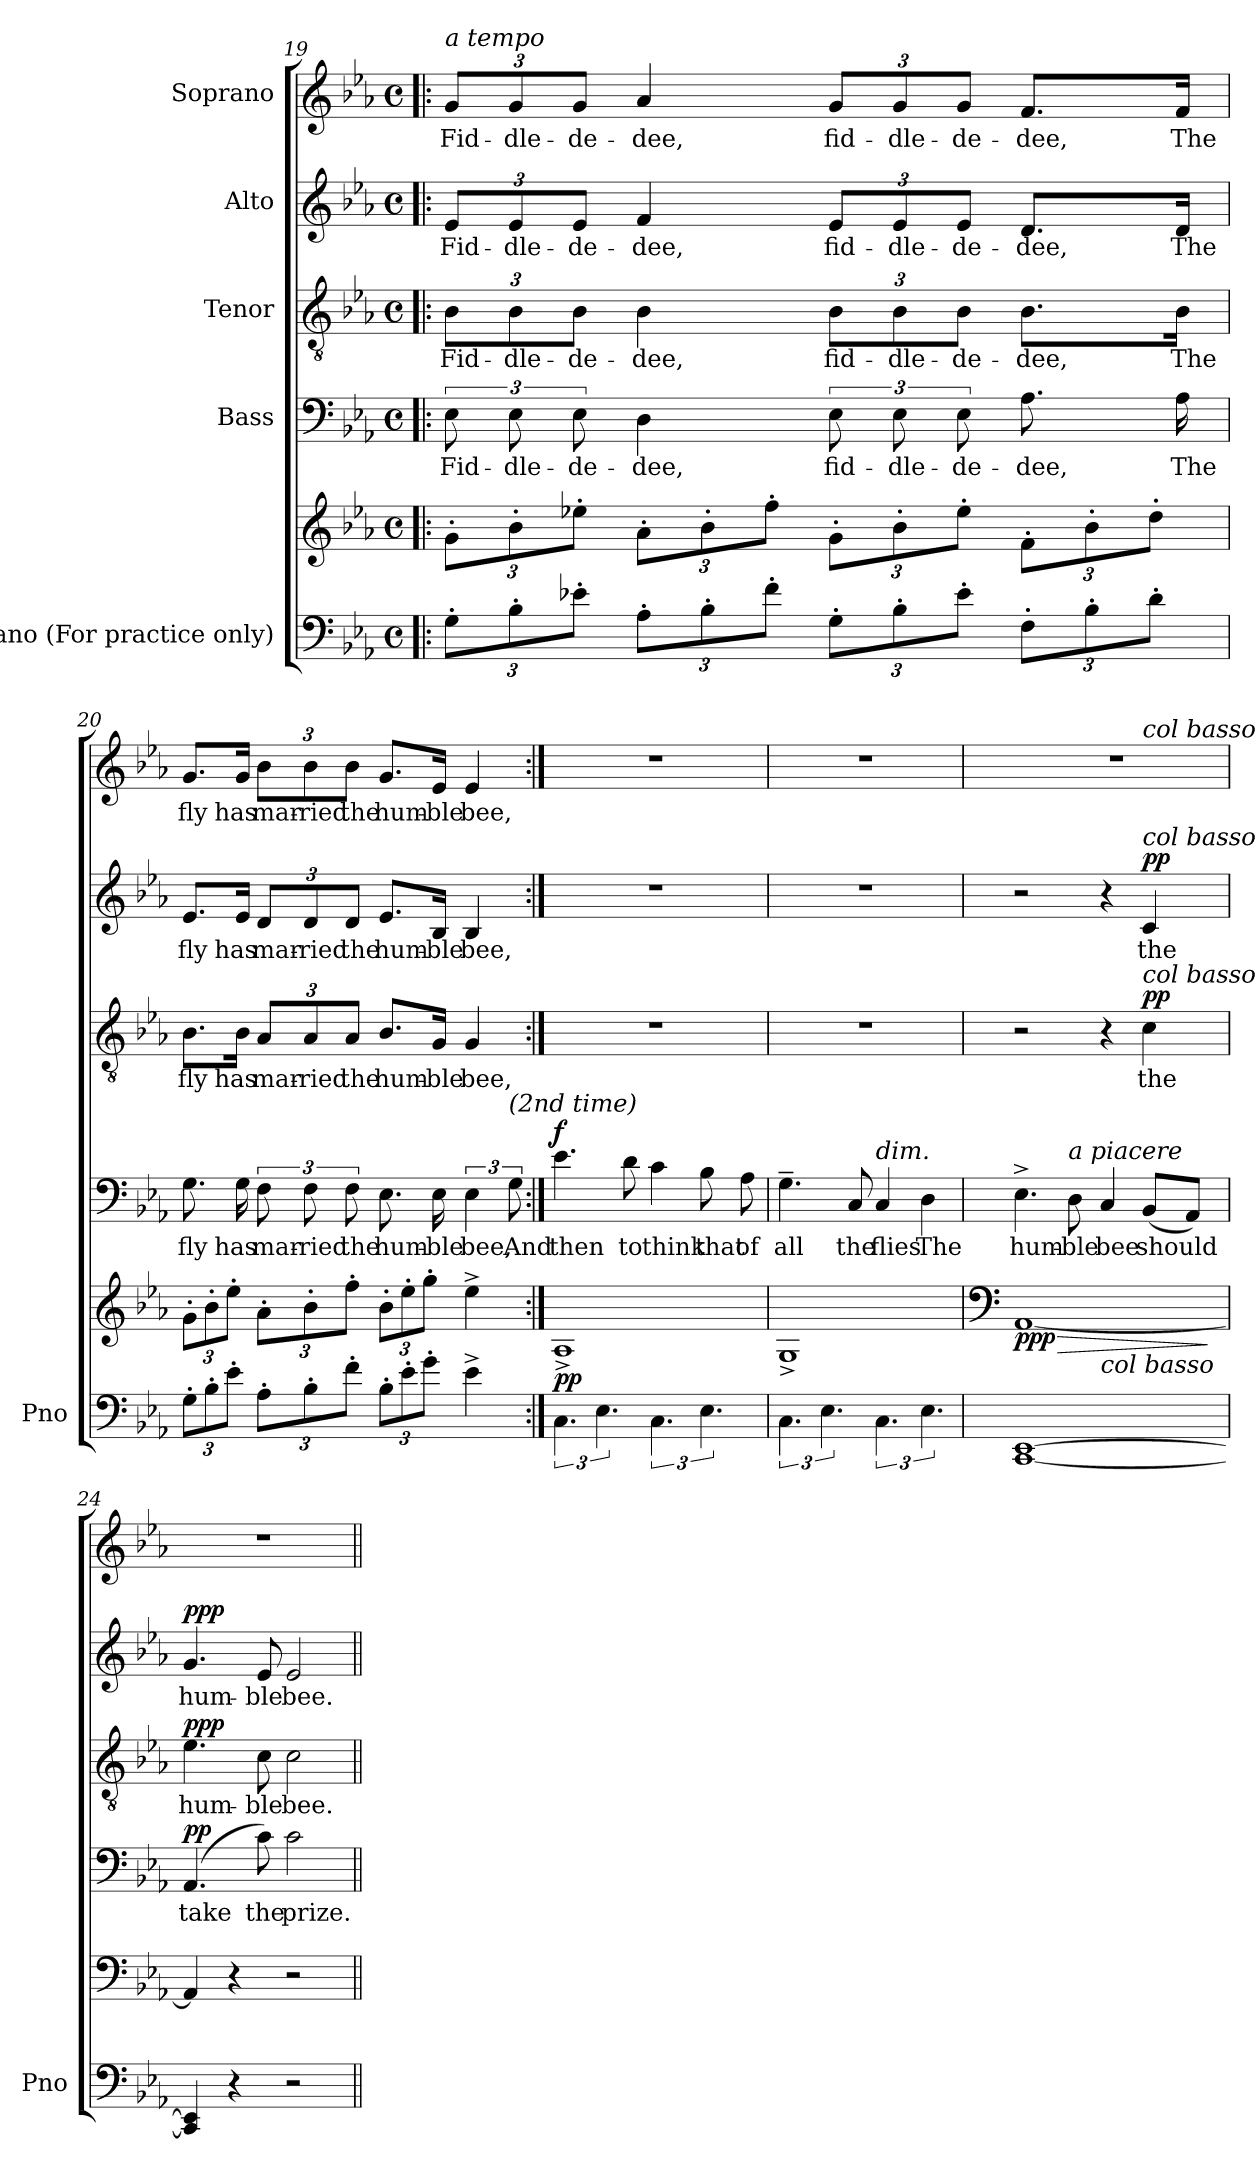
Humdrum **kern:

**kern	**kern	**dynam	**kern	**text	**dynam	**kern	**text	**dynam	**kern	**text	**dynam	**kern	**text	**dynam
*part5	*part5	*part5	*part4	*part4	*part4	*part3	*part3	*part3	*part2	*part2	*part2	*part1	*part1	*part1
*staff6	*staff5	*staff5/6	*staff4	*staff4	*staff4	*staff3	*staff3	*staff3	*staff2	*staff2	*staff2	*staff1	*staff1	*staff1
*I"Piano (For practice only)	*	*	*I"Bass	*	*	*I"Tenor	*	*	*I"Alto	*	*	*I"Soprano	*	*
*I'Pno	*	*	*	*	*	*	*	*	*	*	*	*	*	*
!!LO:PB:g=z
*clefF4	*clefG2	*	*clefF4	*	*	*clefGv2	*	*	*clefG2	*	*	*clefG2	*	*
*k[b-e-a-]	*k[b-e-a-]	*	*k[b-e-a-]	*	*	*k[b-e-a-]	*	*	*k[b-e-a-]	*	*	*k[b-e-a-]	*	*
*M4/4	*M4/4	*	*M4/4	*	*	*M4/4	*	*	*M4/4	*	*	*M4/4	*	*
*met(c)	*met(c)	*	*met(c)	*	*	*met(c)	*	*	*met(c)	*	*	*met(c)	*	*
*MM160	*MM160	*	*MM160	*	*	*MM160	*	*	*MM160	*	*	*MM160	*	*
*Xbrackettup	*Xbrackettup	*	*	*	*	*	*	*	*	*	*	*	*	*
=19!|:	=19!|:	=19!|:	=19!|:	=19!|:	=19!|:	=19!|:	=19!|:	=19!|:	=19!|:	=19!|:	=19!|:	=19!|:	=19!|:	=19!|:
!	!	!	!	!	!	!	!	!	!	!	!	!LO:TX:a:i:t=a tempo	!	!
!	!	!LO:DY:b	!	!LO:LY:b	!	!	!LO:LY:b	!	!	!LO:LY:b	!	!	!LO:LY:b	!
!	!	!LO:DY:n=1:b	!	!	!	!	!	!	!	!	!	!	!	!
!	!	!LO:DY:n=2:b	!	!	!LO:DY:a	!	!	!	!	!	!	!	!	!
!	!	!	!	!	!LO:DY:n=1:a	!	!	!	!	!	!	!	!	!
!	!	!	!	!	!LO:DY:n=2:a	!	!	!	!	!	!	!	!	!
!	!	!	!	!	!LO:DY:n=3:a	!	!	!LO:DY:a	!	!	!	!	!	!
!	!	!	!	!	!	!	!	!LO:DY:n=1:a	!	!	!	!	!	!
!	!	!	!	!	!	!	!	!LO:DY:n=2:a	!	!	!	!	!	!
!	!	!	!	!	!	!	!	!LO:DY:n=3:a	!	!	!LO:DY:a	!	!	!
!	!	!	!	!	!	!	!	!	!	!	!LO:DY:n=1:a	!	!	!
!	!	!	!	!	!	!	!	!	!	!	!LO:DY:n=2:a	!	!	!
!	!	!	!	!	!	!	!	!	!	!	!LO:DY:n=3:a	!	!	!LO:DY:a
!	!	!	!	!	!	!	!	!	!	!	!	!	!	!LO:DY:n=1:a
!	!	!	!	!	!	!	!	!	!	!	!	!	!	!LO:DY:n=2:a
!	!	!	!	!	!	!	!	!	!	!	!	!	!	!LO:DY:n=3:a
12G'\L	12g'\L	other-dynamics f other-dynamics	12E-\	Fid-	other-dynamics f other-dynamics p	12B-\L	Fid-	other-dynamics f other-dynamics p	12e-/L	Fid-	other-dynamics f other-dynamics pp	12g/L	Fid-	other-dynamics f other-dynamics p
!	!	!	!	!LO:LY:b	!	!	!LO:LY:b	!	!	!LO:LY:b	!	!	!LO:LY:b	!
12B-'\	12b-'\	.	12E-\	-dle-	.	12B-\	-dle-	.	12e-/	-dle-	.	12g/	-dle-	.
!	!	!LO:DY:n=3:b	!	!LO:LY:b	!	!	!LO:LY:b	!	!	!LO:LY:b	!	!	!LO:LY:b	!
!	!	!LO:DY:n=4:b	!	!	!	!	!	!	!	!	!	!	!	!
12e-X'\J	12ee-X'\J	other-dynamics p	12E-\	-de-	.	12B-\J	-de-	.	12e-/J	-de-	.	12g/J	-de-	.
!	!	!	!	!LO:LY:b	!	!	!LO:LY:b	!	!	!LO:LY:b	!	!	!LO:LY:b	!
12A-'\L	12a-'\L	.	4D\	-dee,	.	4B-\	-dee,	.	4f/	-dee,	.	4a-/	-dee,	.
12B-'\	12b-'\	.	.	.	.	.	.	.	.	.	.	.	.	.
12f'\J	12ff'\J	.	.	.	.	.	.	.	.	.	.	.	.	.
!	!	!	!	!LO:LY:b	!	!	!LO:LY:b	!	!	!LO:LY:b	!	!	!LO:LY:b	!
12G'\L	12g'\L	.	12E-\	fid-	.	12B-\L	fid-	.	12e-/L	fid-	.	12g/L	fid-	.
!	!	!	!	!LO:LY:b	!	!	!LO:LY:b	!	!	!LO:LY:b	!	!	!LO:LY:b	!
12B-'\	12b-'\	.	12E-\	-dle-	.	12B-\	-dle-	.	12e-/	-dle-	.	12g/	-dle-	.
!	!	!	!	!LO:LY:b	!	!	!LO:LY:b	!	!	!LO:LY:b	!	!	!LO:LY:b	!
12e-'\J	12ee-'\J	.	12E-\	-de-	.	12B-\J	-de-	.	12e-/J	-de-	.	12g/J	-de-	.
!	!	!	!	!LO:LY:b	!	!	!LO:LY:b	!	!	!LO:LY:b	!	!	!LO:LY:b	!
12F'\L	12f'\L	.	8.A-\	-dee,	.	8.B-\L	-dee,	.	8.d/L	-dee,	.	8.f/L	-dee,	.
12B-'\	12b-'\	.	.	.	.	.	.	.	.	.	.	.	.	.
12d'\J	12dd'\J	.	.	.	.	.	.	.	.	.	.	.	.	.
!	!	!	!	!LO:LY:b	!	!	!LO:LY:b	!	!	!LO:LY:b	!	!	!LO:LY:b	!
.	.	.	16A-\	The	.	16B-\Jk	The	.	16d/Jk	The	.	16f/Jk	The	.
=20	=20	=20	=20	=20	=20	=20	=20	=20	=20	=20	=20	=20	=20	=20
!	!	!	!	!LO:LY:b	!	!	!LO:LY:b	!	!	!LO:LY:b	!	!	!LO:LY:b	!
12G'\L	12g'\L	.	8.G\	fly	.	8.B-\L	fly	.	8.e-/L	fly	.	8.g/L	fly	.
12B-'\	12b-'\	.	.	.	.	.	.	.	.	.	.	.	.	.
12e-'\J	12ee-'\J	.	.	.	.	.	.	.	.	.	.	.	.	.
!	!	!	!	!LO:LY:b	!	!	!LO:LY:b	!	!	!LO:LY:b	!	!	!LO:LY:b	!
.	.	.	16G\	has	.	16B-\Jk	has	.	16e-/Jk	has	.	16g/Jk	has	.
!	!	!	!	!LO:LY:b	!	!	!LO:LY:b	!	!	!LO:LY:b	!	!	!LO:LY:b	!
12A-'\L	12a-'\L	.	12F\	mar-	.	12A-/L	mar-	.	12d/L	mar-	.	12b-\L	mar-	.
!	!	!	!	!LO:LY:b	!	!	!LO:LY:b	!	!	!LO:LY:b	!	!	!LO:LY:b	!
12B-'\	12b-'\	.	12F\	-ried	.	12A-/	-ried	.	12d/	-ried	.	12b-\	-ried	.
!	!	!	!	!LO:LY:b	!	!	!LO:LY:b	!	!	!LO:LY:b	!	!	!LO:LY:b	!
12f'\J	12ff'\J	.	12F\	the	.	12A-/J	the	.	12d/J	the	.	12b-\J	the	.
!	!	!	!	!LO:LY:b	!	!	!LO:LY:b	!	!	!LO:LY:b	!	!	!LO:LY:b	!
12B-'\L	12b-'\L	.	8.E-\	hum-	.	8.B-/L	hum-	.	8.e-/L	hum-	.	8.g/L	hum-	.
12e-'\	12ee-'\	.	.	.	.	.	.	.	.	.	.	.	.	.
12g'\J	12gg'\J	.	.	.	.	.	.	.	.	.	.	.	.	.
!	!	!	!	!LO:LY:b	!	!	!LO:LY:b	!	!	!LO:LY:b	!	!	!LO:LY:b	!
.	.	.	16E-\	-ble	.	16G/Jk	-ble	.	16B-/Jk	-ble	.	16e-/Jk	-ble	.
!	!	!	!	!LO:LY:b	!	!	!LO:LY:b	!	!	!LO:LY:b	!	!	!LO:LY:b	!
4e-^\	4ee-^\	.	6E-\	bee,	.	4G/	bee,	.	4B-/	bee,	.	4e-/	bee,	.
!	!	!	!LO:TX:a:i:t=(2nd time)	!	!	!	!	!	!	!	!	!	!	!
!	!	!	!	!LO:LY:b	!	!	!	!	!	!	!	!	!	!
.	.	.	12G!\	And	.	.	.	.	.	.	.	.	.	.
!!LO:LB:g=z
=21:|!	=21:|!	=21:|!	=21:|!	=21:|!	=21:|!	=21:|!	=21:|!	=21:|!	=21:|!	=21:|!	=21:|!	=21:|!	=21:|!	=21:|!
*brackettup	*	*	*	*	*	*	*	*	*	*	*	*	*	*
!	!	!LO:DY:b	!	!LO:LY:b	!LO:DY:a	!	!	!	!	!	!	!	!	!
6.C\	1A-^	pp	4.e-\	then	f	1r	.	.	1r	.	.	1r	.	.
6.E-\	.	.	.	.	.	.	.	.	.	.	.	.	.	.
!	!	!	!	!LO:LY:b	!	!	!	!	!	!	!	!	!	!
.	.	.	8d\	to	.	.	.	.	.	.	.	.	.	.
!	!	!	!	!LO:LY:b	!	!	!	!	!	!	!	!	!	!
6.C\	.	.	4c\	think	.	.	.	.	.	.	.	.	.	.
!	!	!	!	!LO:LY:b	!	!	!	!	!	!	!	!	!	!
6.E-\	.	.	8B-\	that	.	.	.	.	.	.	.	.	.	.
!	!	!	!	!LO:LY:b	!	!	!	!	!	!	!	!	!	!
.	.	.	8A-\	of	.	.	.	.	.	.	.	.	.	.
=22	=22	=22	=22	=22	=22	=22	=22	=22	=22	=22	=22	=22	=22	=22
!	!	!	!	!LO:LY:b	!	!	!	!	!	!	!	!	!	!
6.C\	1G^	.	4.G~\	all	.	1r	.	.	1r	.	.	1r	.	.
6.E-\	.	.	.	.	.	.	.	.	.	.	.	.	.	.
!	!	!	!	!LO:LY:b	!	!	!	!	!	!	!	!	!	!
.	.	.	8C/	the	.	.	.	.	.	.	.	.	.	.
!	!	!	!LO:TX:a:i:t=dim.	!	!	!	!	!	!	!	!	!	!	!
!	!	!	!	!LO:LY:b	!	!	!	!	!	!	!	!	!	!
6.C\	.	.	4C/	flies	.	.	.	.	.	.	.	.	.	.
!	!	!	!	!LO:LY:b	!	!	!	!	!	!	!	!	!	!
6.E-\	.	.	4D\	The	.	.	.	.	.	.	.	.	.	.
=23	=23	=23	=23	=23	=23	=23	=23	=23	=23	=23	=23	=23	=23	=23
*	*clefF4	*	*	*	*	*	*	*	*	*	*	*	*	*
!	!	!LO:HP:b	!	!LO:LY:b	!	!	!	!	!	!	!	!	!	!
*	*^	*	*	*	*	*	*	*	*	*	*	*	*	*
!	!	!	!LO:DY:n=1:b	!	!	!	!	!	!	!	!	!	!	!	!
*	*	*	*	*	*	*	*	*	*	*	*	*	*^	*	*
*	*	*	*	*	*	*	*	*	*	*	*	*	*	*^	*	*
[1CC [1EE-	[1AA-	2ryy	> ppp	4.E-^\	hum-	.	2r	.	.	2r	.	.	1r	2.ryy	4.ryy	.	.
*	*	*	*	*	*	*	*	*	*	*	*	*	*MM130	*	*	*	*
!	!	!	!	!LO:TX:a:i:t=a piacere	!	!	!	!	!	!	!	!	!	!	!	!	!
!	!	!	!	!	!LO:LY:b	!	!	!	!	!	!	!	!	!	!	!	!
.	.	.	.	8D\	-ble	.	.	.	.	.	.	.	.	.	2ryy	.	.
!	!	!LO:TX:b:i:t=col basso	!	!	!	!	!	!	!	!	!	!	!	!	!	!	!
!	!	!	!	!	!LO:LY:b	!	!	!	!	!	!	!	!	!	!	!	!
.	.	2ryy	.	4C/	bee	.	4r	.	.	4r	.	.	.	.	.	.	.
!	!	!	!	!	!	!	!	!	!	!	!	!	!	!LO:TX:a:i:t=col basso	!	!	!
!	!	!	!	!	!	!	!	!	!	!LO:TX:a:i:t=col basso	!	!	!	!	!	!	!
!	!	!	!	!	!	!	!LO:TX:a:i:t=col basso	!	!	!	!	!	!	!	!	!	!
!	!	!	!	!	!LO:LY:b	!	!	!LO:LY:b	!LO:DY:b	!	!LO:LY:b	!LO:DY:b	!	!	!	!	!
.	.	.	.	(<8BB-/L	should	.	4c\	the	pp	4c/	the	pp	.	4ryy	.	.	.
.	.	.	.	8AA-/J)	.	.	.	.	.	.	.	.	.	.	8ryy	.	.
*	*v	*v	*	*	*	*	*	*	*	*	*	*	*	*	*	*	*
.	.	]	.	.	.	.	.	.	.	.	.	.	.	.	.	.
!!LO:LB:g=z
=24	=24	=24	=24	=24	=24	=24	=24	=24	=24	=24	=24	=24	=24	=24	=24	=24
!	!	!	!	!LO:LY:b	!LO:DY:a	!	!LO:LY:b	!LO:DY:a	!	!LO:LY:b	!LO:DY:a	!	!	!	!	!
*	*	*	*	*	*	*	*	*	*	*	*	*v	*v	*v	*	*
4CC/] 4EE-/]	4AA-/]	.	(>4.AA-/	take	pp	4.e-\	hum-	ppp	4.g/	hum-	ppp	1r	.	.
4r	4r	.	.	.	.	.	.	.	.	.	.	.	.	.
!	!	!	!	!LO:LY:b	!	!	!LO:LY:b	!	!	!LO:LY:b	!	!	!	!
.	.	.	8c\)	the	.	8c\	-ble	.	8e-/	-ble	.	.	.	.
!	!	!	!	!LO:LY:b	!	!	!LO:LY:b	!	!	!LO:LY:b	!	!	!	!
2r	2r	.	2c\	prize.	.	2c\	bee.	.	2e-/	bee.	.	.	.	.
=||	=||	=||	=||	=||	=||	=||	=||	=||	=||	=||	=||	=||	=||	=||
*-	*-	*-	*-	*-	*-	*-	*-	*-	*-	*-	*-	*-	*-	*-
